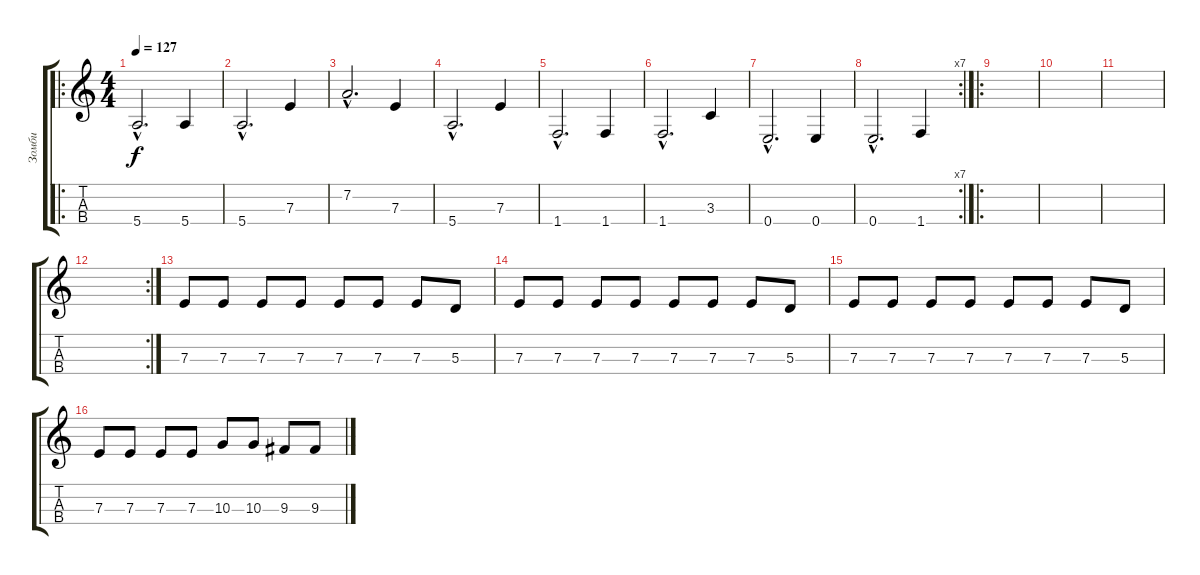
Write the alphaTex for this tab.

\track ("Зомби" "Зомби") {instrument electricbasspick}
\staff {score tabs}
\tuning (G3 D3 A2 E2) {hide}
\ro
\ts (4 4)
\tempo 127
\tempo 130
\tempo 127
\clef g2
\ks c
5.4{hac}.2{d dy f instrument electricbasspick} 5.4.4 |
5.4{hac}.2{d} 7.3.4 |
7.2{hac}.2{d} 7.3.4 |
5.4{hac}.2{d} 7.3.4 |
1.4{hac}.2{d} 1.4.4 |
1.4{hac}.2{d} 3.3.4 |
0.4{hac}.2{d} 0.4.4 |
\rc 7
0.4{hac}.2{d} 1.4.4 |
\ro
|
|
|
\rc 2
|
7.3.8 7.3.8 7.3.8 7.3.8 7.3.8 7.3.8 7.3.8 5.3.8 |
7.3.8 7.3.8 7.3.8 7.3.8 7.3.8 7.3.8 7.3.8 5.3.8 |
7.3.8 7.3.8 7.3.8 7.3.8 7.3.8 7.3.8 7.3.8 5.3.8 |
7.3.8 7.3.8 7.3.8 7.3.8 10.3.8 10.3.8 9.3.8 9.3.8
